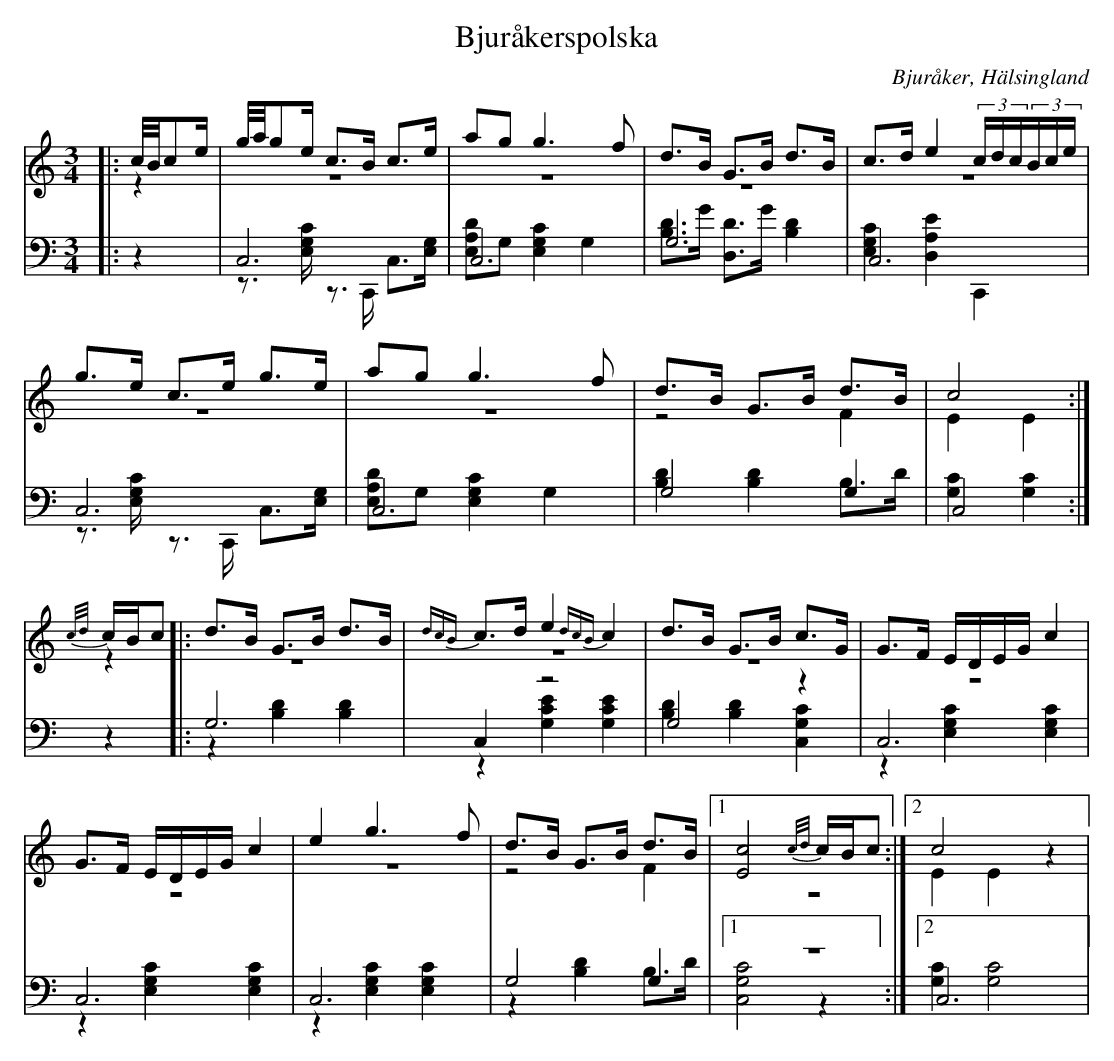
X:1
T: Bjuråkerspolska
O: Bjuråker, Hälsingland
M: 3/4
L: 1/8
K: C
V:1
V:2 merge
V:3
V:4 merge
V:1
|:c//B//ce/|g//a//ge/ c>B c>e|ag g3 f|d>B G>B d>B|c>d e2 (3c/d/c/(3B/c/e/|
g>e c>e g>e|ag g3 f|d>B G>B d>B|c4:|
{c/d/}c/B/c |:d>B G>B d>B|{dcB}c>d e2 {dcB}c2|d>B G>B c>G|G>F E/D/E/G/ c2|
G>F E/D/E/G/ c2|e2 g3 f|d>B G>B d>B|1 [E4c4] {c/d/}c/B/c:|2 c4 z2|
V:2
|:z2|z6|z6|z6|z6|
z6|z6|z4 F2|E2 E2:|
z2|:z6|z6|z6|z6|
 z6|z6|z4 F2|1 z6:|2 E2 E2 z2|
V:3 clef=bass
|:z2|C,6|C,6|G,6|C,6|
C,6|C,6|G,4 G,2|C,4:|
z2|:G,6|C,2 z4|G,4 z2|C,6|
 C,6|C,6|G,4 G,2|1 z6:|2 C,6|
V:4 clef=bass
|:z2|z>[E,G,C] z>C,, C,>[E,G,]|[E,A,D]G, [E,2G,2C2] G,2|[B,D]>G [D,D]>G [B,2D2]|[E,2G,2C2] [D,2A,2E2] C,,2|
z>[E,G,C] z>C,, C,>[E,G,]|[E,A,D]G, [E,2G,2C2] G,2|[B,2D2] [B,2D2] B,>D|[G,2C2][G,2C2]:|
z2|:z2 [B,2D2] [B,2D2]|z2 [G,2C2E2] [G,2C2E2]|[B,2D2][B,2D2] [C,2G,2C2]|z2 [E,2G,2C2] [E,2G,2C2]|
z2 [E,2G,2C2] [E,2G,2C2]|z2 [E,2G,2C2] [E,2G,2C2]|z2 [B,2D2] B,>D|1 [C,4G,4C4] z2:|2 [G,2C2] [G,4C4]|
